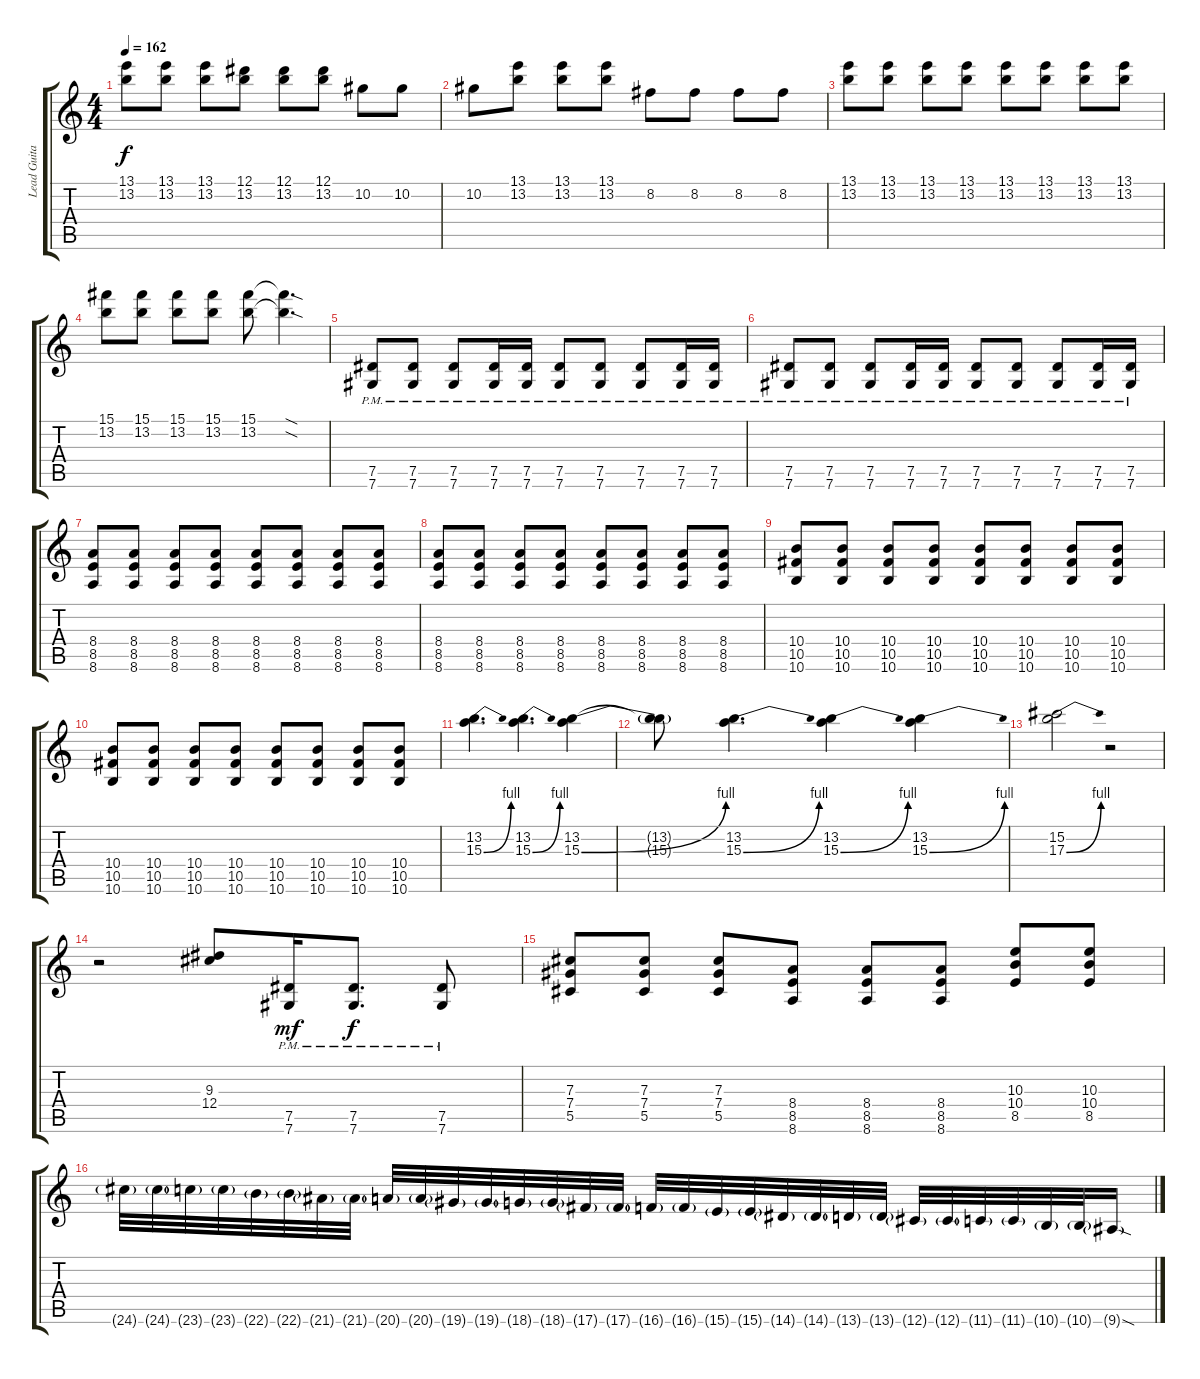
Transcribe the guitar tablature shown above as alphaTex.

\track ("Lead Guitar" "Lead Guita") {instrument distortionguitar}
\staff {score tabs}
\tuning (Eb4 Bb3 Gb3 Db3 Ab2 Db2) {hide}
\ts (4 4)
\tempo 162
\clef g2
\ks c
(13.1 13.2).8{dy f} (13.1 13.2).8 (13.1 13.2).8 (12.1 13.2).8 (12.1 13.2).8 (12.1 13.2).8 10.2.8 10.2.8 |
10.2.8 (13.1 13.2).8 (13.1 13.2).8 (13.1 13.2).8 8.2.8 8.2.8 8.2.8 8.2.8 |
(13.1 13.2).8 (13.1 13.2).8 (13.1 13.2).8 (13.1 13.2).8 (13.1 13.2).8 (13.1 13.2).8 (13.1 13.2).8 (13.1 13.2).8 |
(15.1 13.2).8 (15.1 13.2).8 (15.1 13.2).8 (15.1 13.2).8 (15.1 13.2).8 (15.1{sod t} 13.2{sod t}).4{d} |
(7.5{pm} 7.6{pm}).8 (7.5{pm} 7.6{pm}).8 (7.5{pm} 7.6{pm}).8 (7.5{pm} 7.6{pm}).16 (7.5{pm} 7.6{pm}).16 (7.5{pm} 7.6{pm}).8 (7.5{pm} 7.6{pm}).8 (7.5{pm} 7.6{pm}).8 (7.5{pm} 7.6{pm}).16 (7.5{pm} 7.6{pm}).16 |
(7.5{pm} 7.6{pm}).8 (7.5{pm} 7.6{pm}).8 (7.5{pm} 7.6{pm}).8 (7.5{pm} 7.6{pm}).16 (7.5{pm} 7.6{pm}).16 (7.5{pm} 7.6{pm}).8 (7.5{pm} 7.6{pm}).8 (7.5{pm} 7.6{pm}).8 (7.5{pm} 7.6{pm}).16 (7.5{pm} 7.6{pm}).16 |
(8.4 8.5 8.6).8 (8.4 8.5 8.6).8 (8.4 8.5 8.6).8 (8.4 8.5 8.6).8 (8.4 8.5 8.6).8 (8.4 8.5 8.6).8 (8.4 8.5 8.6).8 (8.4 8.5 8.6).8 |
(8.4 8.5 8.6).8 (8.4 8.5 8.6).8 (8.4 8.5 8.6).8 (8.4 8.5 8.6).8 (8.4 8.5 8.6).8 (8.4 8.5 8.6).8 (8.4 8.5 8.6).8 (8.4 8.5 8.6).8 |
(10.4 10.5 10.6).8 (10.4 10.5 10.6).8 (10.4 10.5 10.6).8 (10.4 10.5 10.6).8 (10.4 10.5 10.6).8 (10.4 10.5 10.6).8 (10.4 10.5 10.6).8 (10.4 10.5 10.6).8 |
(10.4 10.5 10.6).8 (10.4 10.5 10.6).8 (10.4 10.5 10.6).8 (10.4 10.5 10.6).8 (10.4 10.5 10.6).8 (10.4 10.5 10.6).8 (10.4 10.5 10.6).8 (10.4 10.5 10.6).8 |
(13.2 15.3{be (bend 0 0 60 4)}).4{d} (13.2 15.3{be (bend 0 0 60 4)}).4{d} (13.2 15.3{be (bend 0 0 60 4)}).4 |
(13.2{t} 15.3{t}).8 (13.2 15.3{be (bend 0 0 60 4)}).4{d} (13.2 15.3{be (bend 0 0 60 4)}).4 (13.2 15.3{be (bend 0 0 60 4)}).4 |
(15.2 17.3{be (bend 0 0 60 4)}).2 r.2 |
r.2 (9.3 12.4).8 (7.5{pm} 7.6{pm}).16{dy mf} (7.5{pm} 7.6{pm}).8{d dy f} (7.5{pm} 7.6{pm}).8 |
(7.3 7.4 5.5).8 (7.3 7.4 5.5).8 (7.3 7.4 5.5).8 (8.4 8.5 8.6).8 (8.4 8.5 8.6).8 (8.4 8.5 8.6).8 (10.3 10.4 8.5).8 (10.3 10.4 8.5).8 |
24.6{g}.32{instrument guitarharmonics} 24.6{g}.32 23.6{g}.32 23.6{g}.32 22.6{g}.32 22.6{g}.32 21.6{g}.32 21.6{g}.32 20.6{g}.32 20.6{g}.32 19.6{g}.32 19.6{g}.32 18.6{g}.32 18.6{g}.32 17.6{g}.32 17.6{g}.32 16.6{g}.32 16.6{g}.32 15.6{g}.32 15.6{g}.32 14.6{g}.32 14.6{g}.32 13.6{g}.32 13.6{g}.32 12.6{g}.32 12.6{g}.32 11.6{g}.32 11.6{g}.32 10.6{g}.32 10.6{g}.32 9.6{sod g}.16
